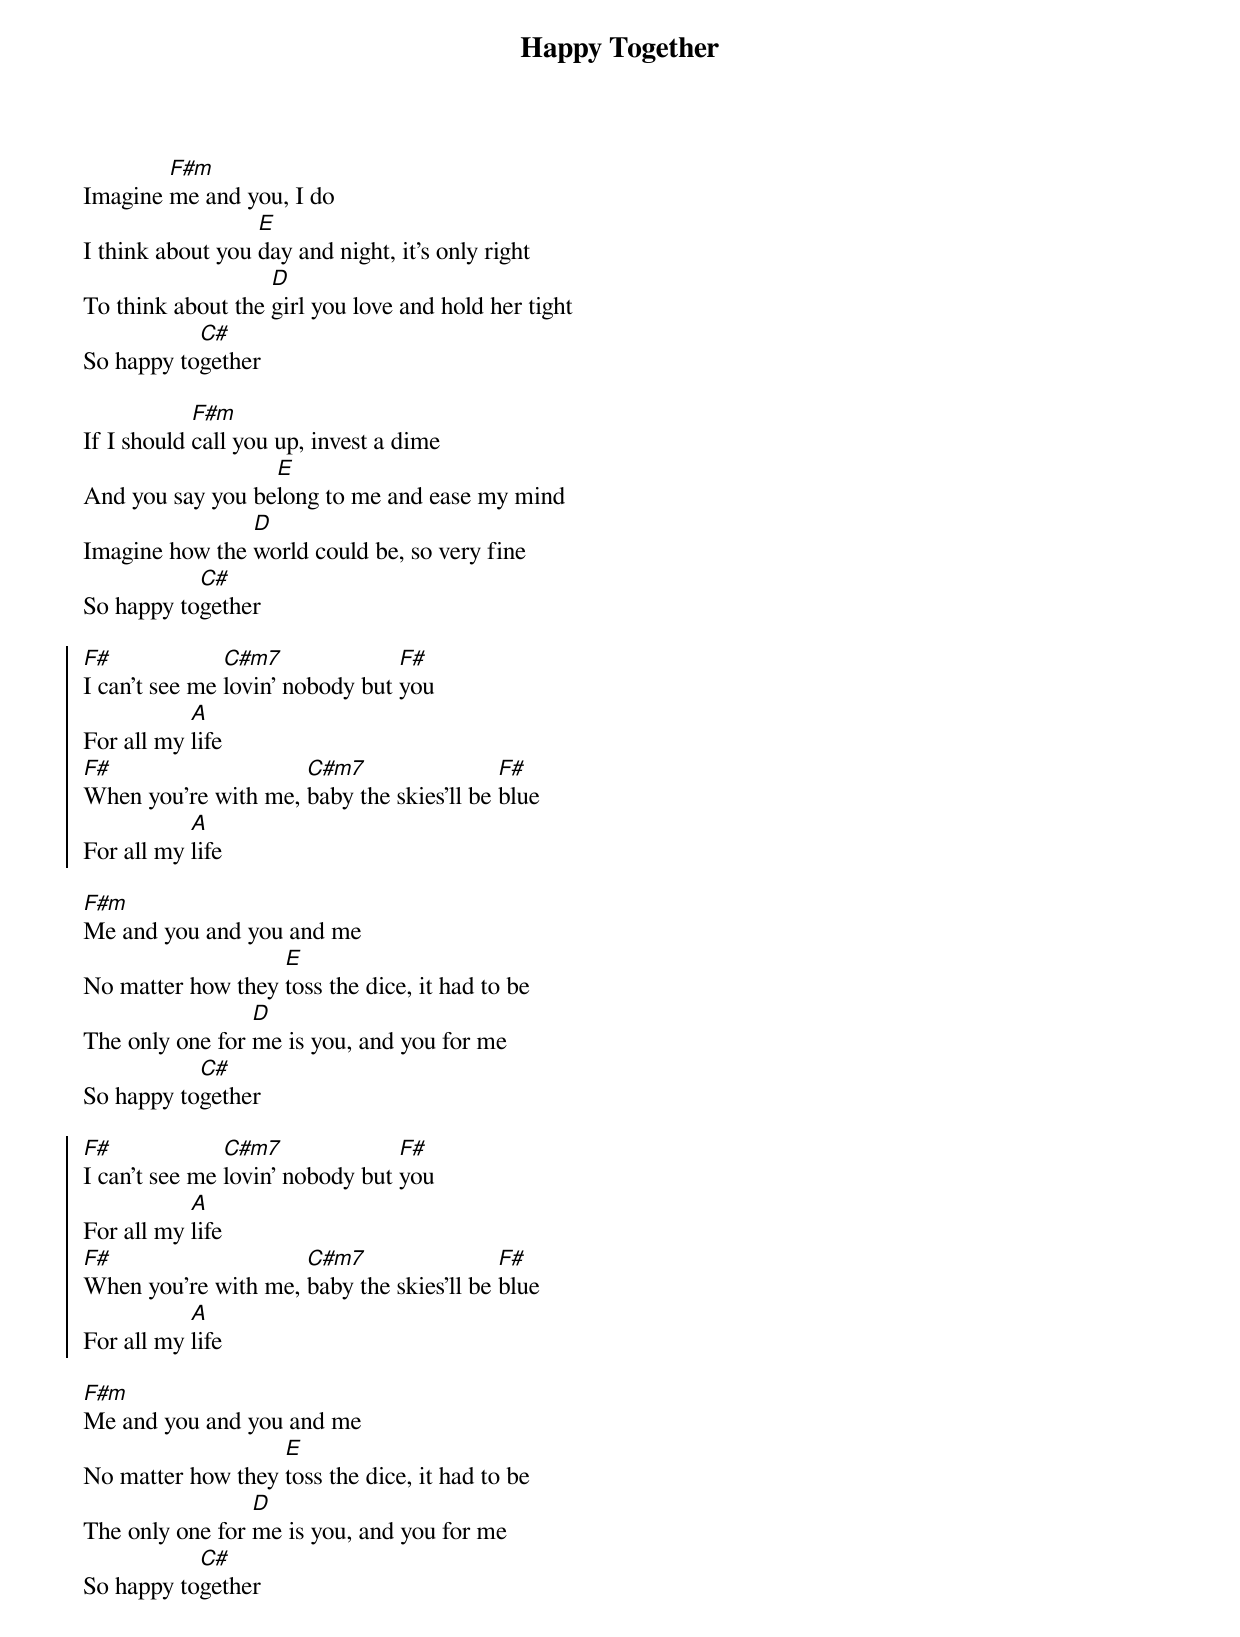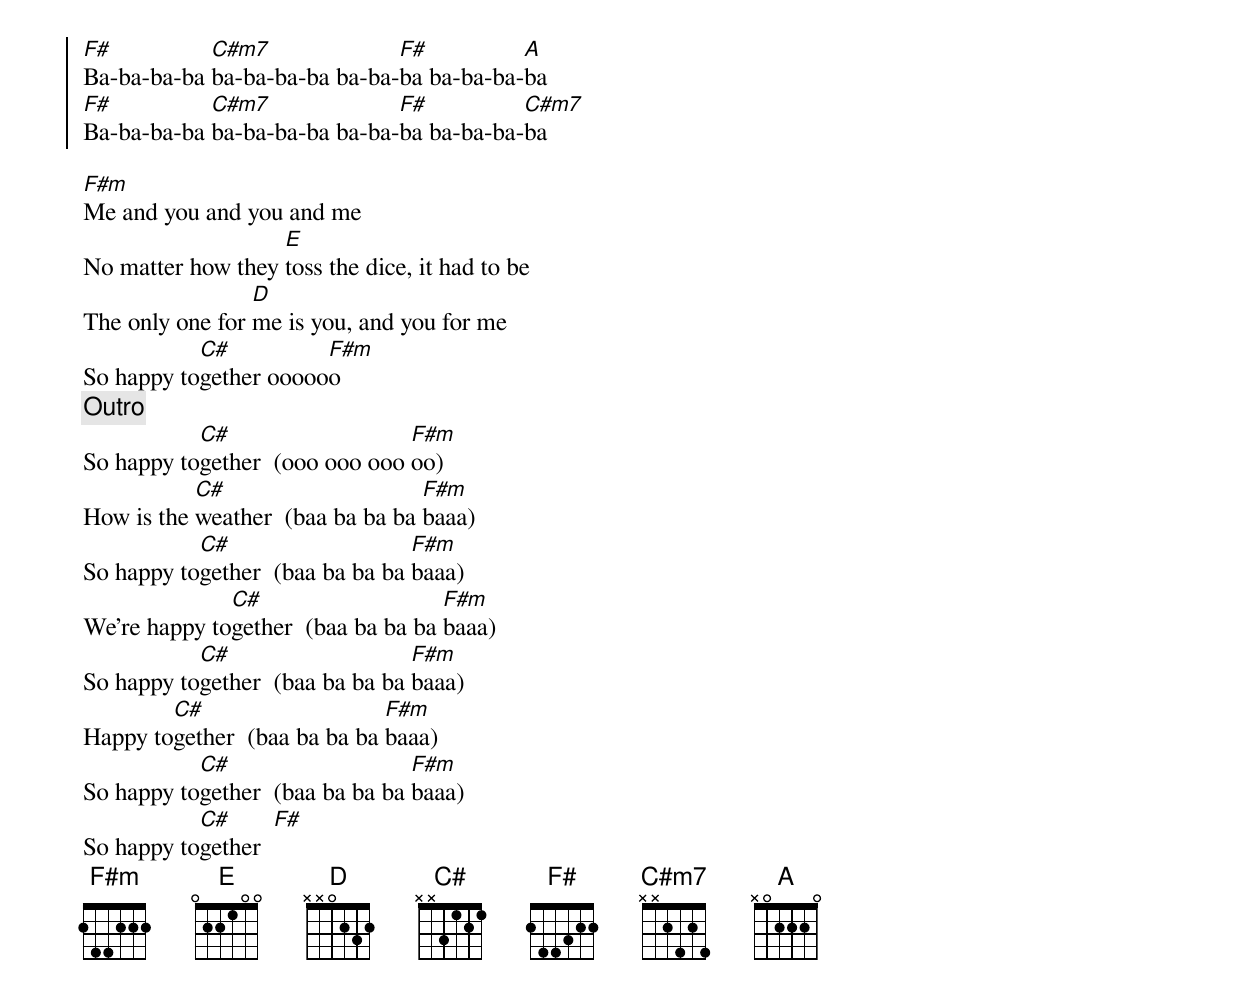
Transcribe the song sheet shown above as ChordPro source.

{title: Happy Together}
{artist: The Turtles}

{start_of_verse}
Imagine [F#m]me and you, I do
I think about you [E]day and night, it's only right
To think about the [D]girl you love and hold her tight
So happy to[C#]gether
{end_of_verse}

{start_of_verse}
If I should [F#m]call you up, invest a dime
And you say you be[E]long to me and ease my mind
Imagine how the [D]world could be, so very fine
So happy to[C#]gether
{end_of_verse}

{start_of_chorus}
[F#]I can't see me [C#m7]lovin' nobody but [F#]you
For all my [A]life
[F#]When you're with me, [C#m7]baby the skies'll be [F#]blue
For all my [A]life
{end_of_chorus}

{start_of_verse}
[F#m]Me and you and you and me
No matter how they [E]toss the dice, it had to be
The only one for [D]me is you, and you for me
So happy to[C#]gether
{end_of_verse}

{start_of_chorus}
[F#]I can't see me [C#m7]lovin' nobody but [F#]you
For all my [A]life
[F#]When you're with me, [C#m7]baby the skies'll be [F#]blue
For all my [A]life
{end_of_chorus}

{start_of_verse}
[F#m]Me and you and you and me
No matter how they [E]toss the dice, it had to be
The only one for [D]me is you, and you for me
So happy to[C#]gether
{end_of_verse}

{start_of_chorus}
[F#]Ba-ba-ba-ba [C#m7]ba-ba-ba-ba ba-ba-[F#]ba ba-ba-ba-[A]ba
[F#]Ba-ba-ba-ba [C#m7]ba-ba-ba-ba ba-ba-[F#]ba ba-ba-ba-[C#m7]ba
{end_of_chorus}

{start_of_verse}
[F#m]Me and you and you and me
No matter how they [E]toss the dice, it had to be
The only one for [D]me is you, and you for me
So happy to[C#]gether ooooo[F#m]o
{end_of_verse}
{comment: Outro}
So happy to[C#]gether  (ooo ooo ooo [F#m]oo)
How is the [C#]weather  (baa ba ba ba [F#m]baaa)
So happy to[C#]gether  (baa ba ba ba [F#m]baaa)
We're happy to[C#]gether  (baa ba ba ba [F#m]baaa)
So happy to[C#]gether  (baa ba ba ba [F#m]baaa)
Happy to[C#]gether  (baa ba ba ba [F#m]baaa)
So happy to[C#]gether  (baa ba ba ba [F#m]baaa)
So happy to[C#]gether  [F#]
